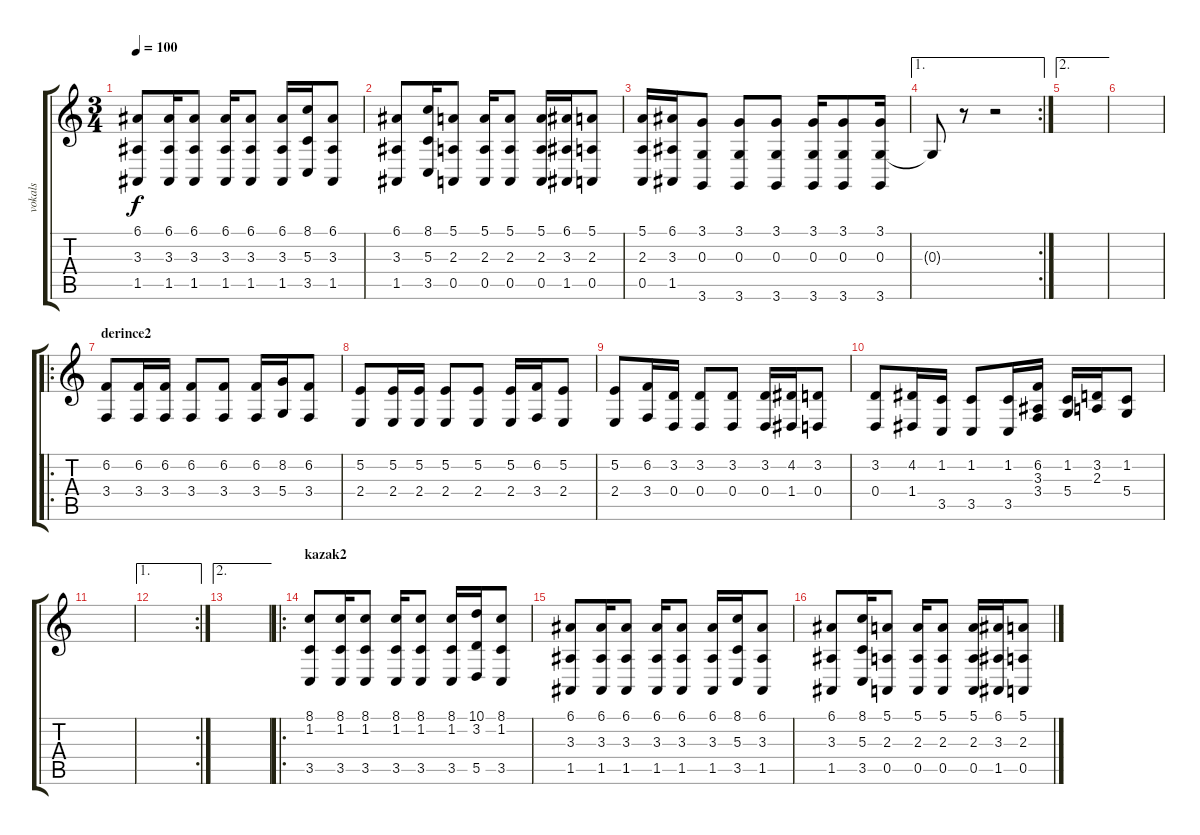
\track ("vokals" "vokals") {instrument tenorsax}
\staff {score tabs}
\tuning (E4 B3 G3 D3 A2 E2) {hide}
\ts (3 4)
\tempo 100
\clef g2
\ks c
(6.1 3.3 1.5).8{dy f} (6.1 3.3 1.5).16 (6.1 3.3 1.5).8 (6.1 3.3 1.5).16 (6.1 3.3 1.5).8 (6.1 3.3 1.5).16 (8.1 5.3 3.5).16 (6.1 3.3 1.5).8 |
(6.1 3.3 1.5).8 (8.1 5.3 3.5).16 (5.1 2.3 0.5).8 (5.1 2.3 0.5).16 (5.1 2.3 0.5).8 (5.1 2.3 0.5).16 (6.1 3.3 1.5).16 (5.1 2.3 0.5).8 |
(5.1 2.3 0.5).16 (6.1 3.3 1.5).16 (3.1 0.3 3.6).8 (3.1 0.3 3.6).8 (3.1 0.3 3.6).8 (3.1 0.3 3.6).16 (3.1 0.3 3.6).8 (3.1 0.3 3.6).16 |
\ae 1
\rc 2
0.3{t}.8 r.8 r.2 |
\ae 2
|
|
\ro
\section ("" "derince2")
(6.2 3.4).8 (6.2 3.4).16 (6.2 3.4).16 (6.2 3.4).8 (6.2 3.4).8 (6.2 3.4).16 (8.2 5.4).16 (6.2 3.4).8 |
(5.2 2.4).8 (5.2 2.4).16 (5.2 2.4).16 (5.2 2.4).8 (5.2 2.4).8 (5.2 2.4).16 (6.2 3.4).16 (5.2 2.4).8 |
(5.2 2.4).8 (6.2 3.4).16 (3.2 0.4).16 (3.2 0.4).8 (3.2 0.4).8 (3.2 0.4).16 (4.2 1.4).16 (3.2 0.4).8 |
(3.2 0.4).8 (4.2 1.4).16 (1.2 3.5).16 (1.2 3.5).8 (1.2 3.5).16 (6.2 3.3 3.4).16 (1.2 5.4).16 (3.2 2.3).16 (1.2 5.4).8 |
|
\ae 1
\rc 2
|
\ae 2
|
\ro
\section ("" "kazak2")
(8.1 1.2 3.5).8 (8.1 1.2 3.5).16 (8.1 1.2 3.5).8 (8.1 1.2 3.5).16 (8.1 1.2 3.5).8 (8.1 1.2 3.5).16 (10.1 3.2 5.5).16 (8.1 1.2 3.5).8 |
(6.1 3.3 1.5).8 (6.1 3.3 1.5).16 (6.1 3.3 1.5).8 (6.1 3.3 1.5).16 (6.1 3.3 1.5).8 (6.1 3.3 1.5).16 (8.1 5.3 3.5).16 (6.1 3.3 1.5).8 |
(6.1 3.3 1.5).8 (8.1 5.3 3.5).16 (5.1 2.3 0.5).8 (5.1 2.3 0.5).16 (5.1 2.3 0.5).8 (5.1 2.3 0.5).16 (6.1 3.3 1.5).16 (5.1 2.3 0.5).8
